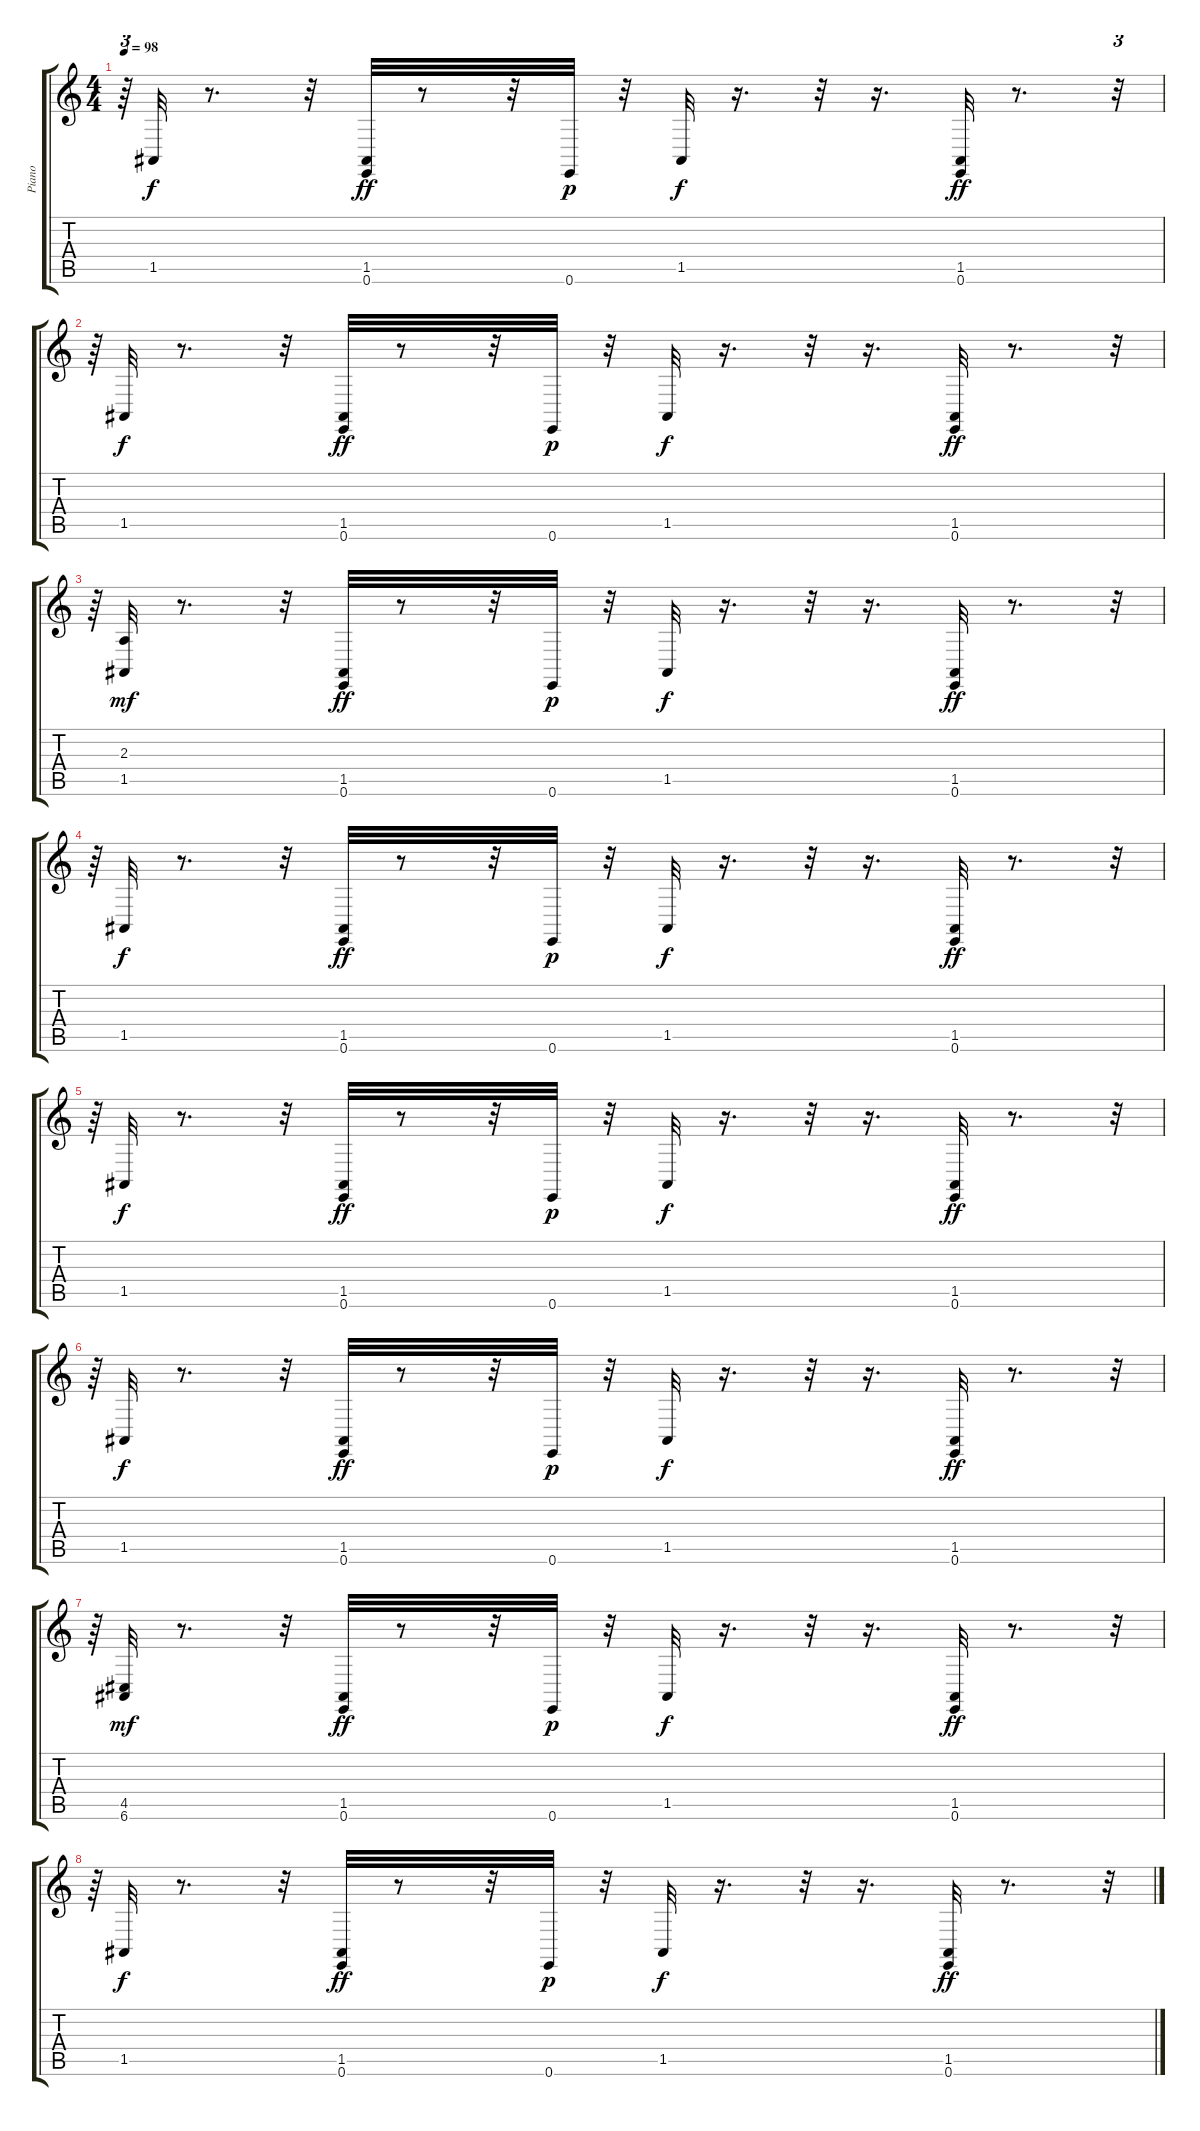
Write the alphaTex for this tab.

\track ("Piano" "Piano") {instrument acousticgrandpiano}
\staff {score tabs}
\tuning (E4 B3 G3 D3 A2 E2) {hide}
\ts (4 4)
\tempo 98
\clef g2
\ks c
r.64{tu (3 2) dy ff} 1.5.32{dy f} r.8{d} r.32 (1.5 0.6).32{dy ff} r.8 r.32 0.6.32{dy p} r.32 1.5.32{dy f} r.16{d} r.32 r.16{d} (1.5 0.6).32{dy ff} r.8{d} r.32{tu (3 2)} |
r.64{tu (3 2)} 1.5.32{dy f} r.8{d} r.32 (1.5 0.6).32{dy ff} r.8 r.32 0.6.32{dy p} r.32 1.5.32{dy f} r.16{d} r.32 r.16{d} (1.5 0.6).32{dy ff} r.8{d} r.32{tu (3 2)} |
r.64{tu (3 2)} (2.3 1.5).32{dy mf} r.8{d} r.32 (1.5 0.6).32{dy ff} r.8 r.32 0.6.32{dy p} r.32 1.5.32{dy f} r.16{d} r.32 r.16{d} (1.5 0.6).32{dy ff} r.8{d} r.32{tu (3 2)} |
r.64{tu (3 2)} 1.5.32{dy f} r.8{d} r.32 (1.5 0.6).32{dy ff} r.8 r.32 0.6.32{dy p} r.32 1.5.32{dy f} r.16{d} r.32 r.16{d} (1.5 0.6).32{dy ff} r.8{d} r.32{tu (3 2)} |
r.64{tu (3 2)} 1.5.32{dy f} r.8{d} r.32 (1.5 0.6).32{dy ff} r.8 r.32 0.6.32{dy p} r.32 1.5.32{dy f} r.16{d} r.32 r.16{d} (1.5 0.6).32{dy ff} r.8{d} r.32{tu (3 2)} |
r.64{tu (3 2)} 1.5.32{dy f} r.8{d} r.32 (1.5 0.6).32{dy ff} r.8 r.32 0.6.32{dy p} r.32 1.5.32{dy f} r.16{d} r.32 r.16{d} (1.5 0.6).32{dy ff} r.8{d} r.32{tu (3 2)} |
r.64{tu (3 2)} (4.5 6.6).32{dy mf} r.8{d} r.32 (1.5 0.6).32{dy ff} r.8 r.32 0.6.32{dy p} r.32 1.5.32{dy f} r.16{d} r.32 r.16{d} (1.5 0.6).32{dy ff} r.8{d} r.32{tu (3 2)} |
r.64{tu (3 2)} 1.5.32{dy f} r.8{d} r.32 (1.5 0.6).32{dy ff} r.8 r.32 0.6.32{dy p} r.32 1.5.32{dy f} r.16{d} r.32 r.16{d} (1.5 0.6).32{dy ff} r.8{d} r.32{tu (3 2)}
